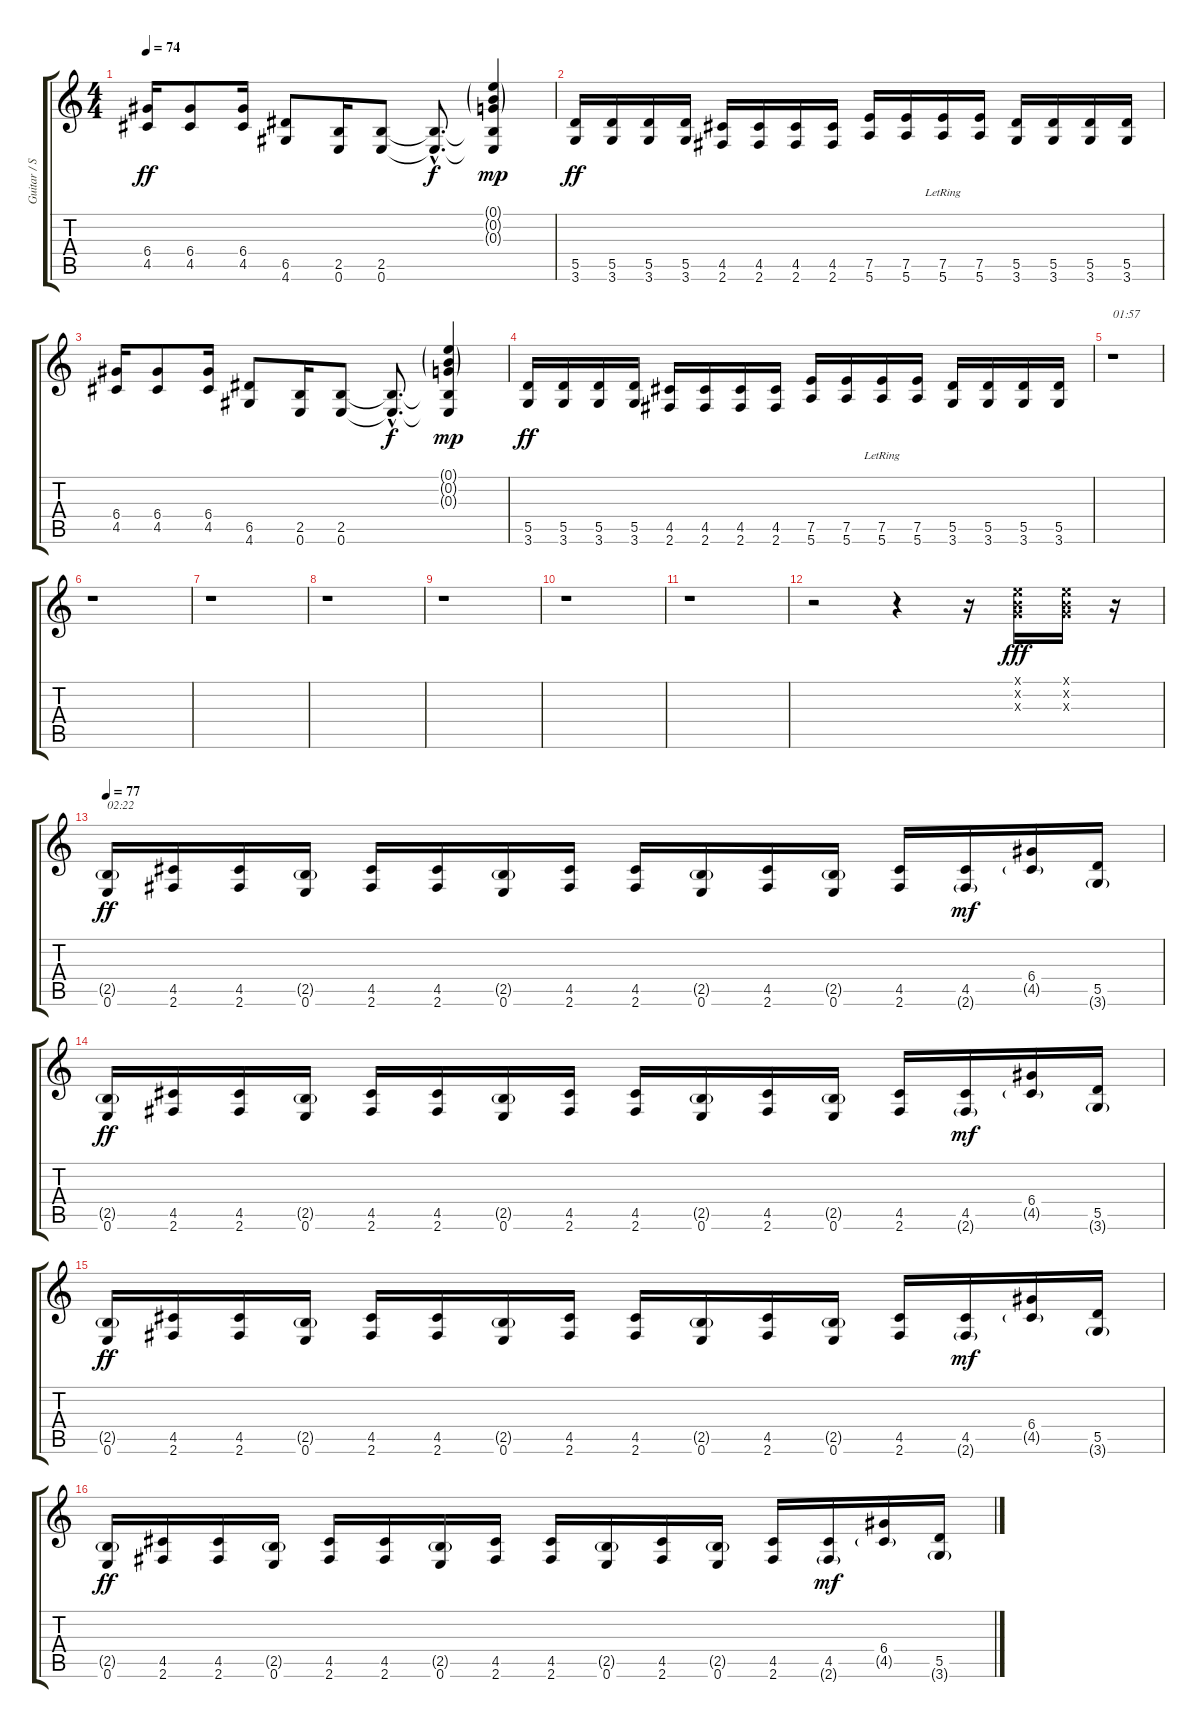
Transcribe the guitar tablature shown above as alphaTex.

\track ("Guitar / Stef Carpenter" "Guitar / S") {instrument overdrivenguitar}
\staff {score tabs}
\tuning (E4 B3 G3 D3 A2 E2) {hide}
\ts (4 4)
\tempo 74
\clef g2
\ks c
(6.4 4.5).16{dy ff} (6.4 4.5).8 (6.4 4.5).16 (6.5 4.6).8 (2.5 0.6).16 (2.5 0.6).8 (2.5{hac t} 0.6{hac t}).8{d dy f} (0.1{g} 0.2{g} 0.3{g} 2.5{t} 0.6{t}).4{dy mp} |
(5.5 3.6).16{dy ff} (5.5 3.6).16 (5.5 3.6).16 (5.5 3.6).16 (4.5 2.6).16 (4.5 2.6).16 (4.5 2.6).16 (4.5 2.6).16 (7.5 5.6).16 (7.5 5.6).16 (7.5{lr} 5.6).16 (7.5 5.6).16 (5.5 3.6).16 (5.5 3.6).16 (5.5 3.6).16 (5.5 3.6).16 |
(6.4 4.5).16 (6.4 4.5).8 (6.4 4.5).16 (6.5 4.6).8 (2.5 0.6).16 (2.5 0.6).8 (2.5{hac t} 0.6{hac t}).8{d dy f} (0.1{g} 0.2{g} 0.3{g} 2.5{t} 0.6{t}).4{dy mp} |
(5.5 3.6).16{dy ff} (5.5 3.6).16 (5.5 3.6).16 (5.5 3.6).16 (4.5 2.6).16 (4.5 2.6).16 (4.5 2.6).16 (4.5 2.6).16 (7.5 5.6).16 (7.5 5.6).16 (7.5{lr} 5.6).16 (7.5 5.6).16 (5.5 3.6).16 (5.5 3.6).16 (5.5 3.6).16 (5.5 3.6).16 |
r.1{txt "01:57"} |
r.1 |
r.1 |
r.1 |
r.1 |
r.1 |
r.1 |
r.2 r.4 r.16 (0.1{x} 0.2{x} 0.3{x}).16{dy fff} (0.1{x} 0.2{x} 0.3{x}).16 r.16 |
\tempo 77
(2.5{g} 0.6).16{txt "02:22" dy ff} (4.5 2.6).16 (4.5 2.6).16 (2.5{g} 0.6).16 (4.5 2.6).16 (4.5 2.6).16 (2.5{g} 0.6).16 (4.5 2.6).16 (4.5 2.6).16 (2.5{g} 0.6).16 (4.5 2.6).16 (2.5{g} 0.6).16 (4.5 2.6).16 (4.5 2.6{g}).16{dy mf} (6.4 4.5{g}).16 (5.5 3.6{g}).16 |
(2.5{g} 0.6).16{dy ff} (4.5 2.6).16 (4.5 2.6).16 (2.5{g} 0.6).16 (4.5 2.6).16 (4.5 2.6).16 (2.5{g} 0.6).16 (4.5 2.6).16 (4.5 2.6).16 (2.5{g} 0.6).16 (4.5 2.6).16 (2.5{g} 0.6).16 (4.5 2.6).16 (4.5 2.6{g}).16{dy mf} (6.4 4.5{g}).16 (5.5 3.6{g}).16 |
(2.5{g} 0.6).16{dy ff} (4.5 2.6).16 (4.5 2.6).16 (2.5{g} 0.6).16 (4.5 2.6).16 (4.5 2.6).16 (2.5{g} 0.6).16 (4.5 2.6).16 (4.5 2.6).16 (2.5{g} 0.6).16 (4.5 2.6).16 (2.5{g} 0.6).16 (4.5 2.6).16 (4.5 2.6{g}).16{dy mf} (6.4 4.5{g}).16 (5.5 3.6{g}).16 |
(2.5{g} 0.6).16{dy ff} (4.5 2.6).16 (4.5 2.6).16 (2.5{g} 0.6).16 (4.5 2.6).16 (4.5 2.6).16 (2.5{g} 0.6).16 (4.5 2.6).16 (4.5 2.6).16 (2.5{g} 0.6).16 (4.5 2.6).16 (2.5{g} 0.6).16 (4.5 2.6).16 (4.5 2.6{g}).16{dy mf} (6.4 4.5{g}).16 (5.5 3.6{g}).16
